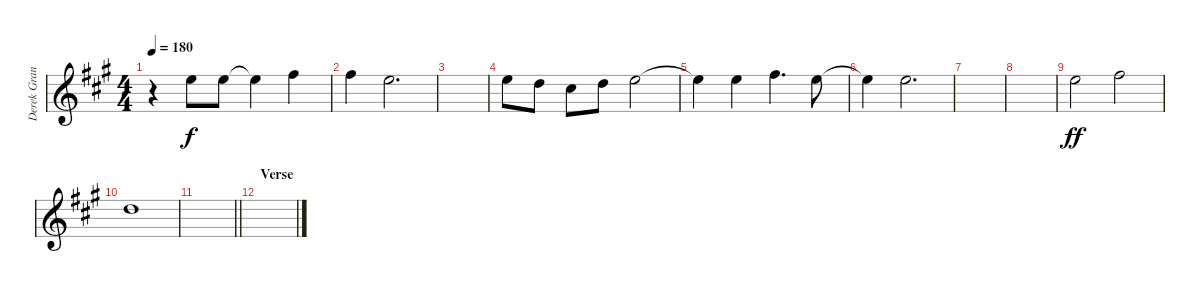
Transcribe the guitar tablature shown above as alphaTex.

\track ("Derek Grant - Vocals" "Derek Gran") {instrument overdrivenguitar}
\staff {score}
\tuning (E4 B3 G3 D3 A2 E2) {hide}
\ts (4 4)
\tempo 180
\clef g2
\ks a
r.4{dy f} 0.1.8 0.1.8 0.1{t}.4 7.2.4 |
7.2.4 0.1.2{d} |
|
0.1.8 3.2.8 2.2.8 3.2.8 0.1.2 |
0.1{t}.4 0.1.4 2.1.4{d} 0.1.8 |
0.1{t}.4 0.1.2{d} |
|
|
0.1.2{dy ff} 7.2.2 |
7.3.1 |
\barLineRight lightlight
|
\section ("" "Verse")
